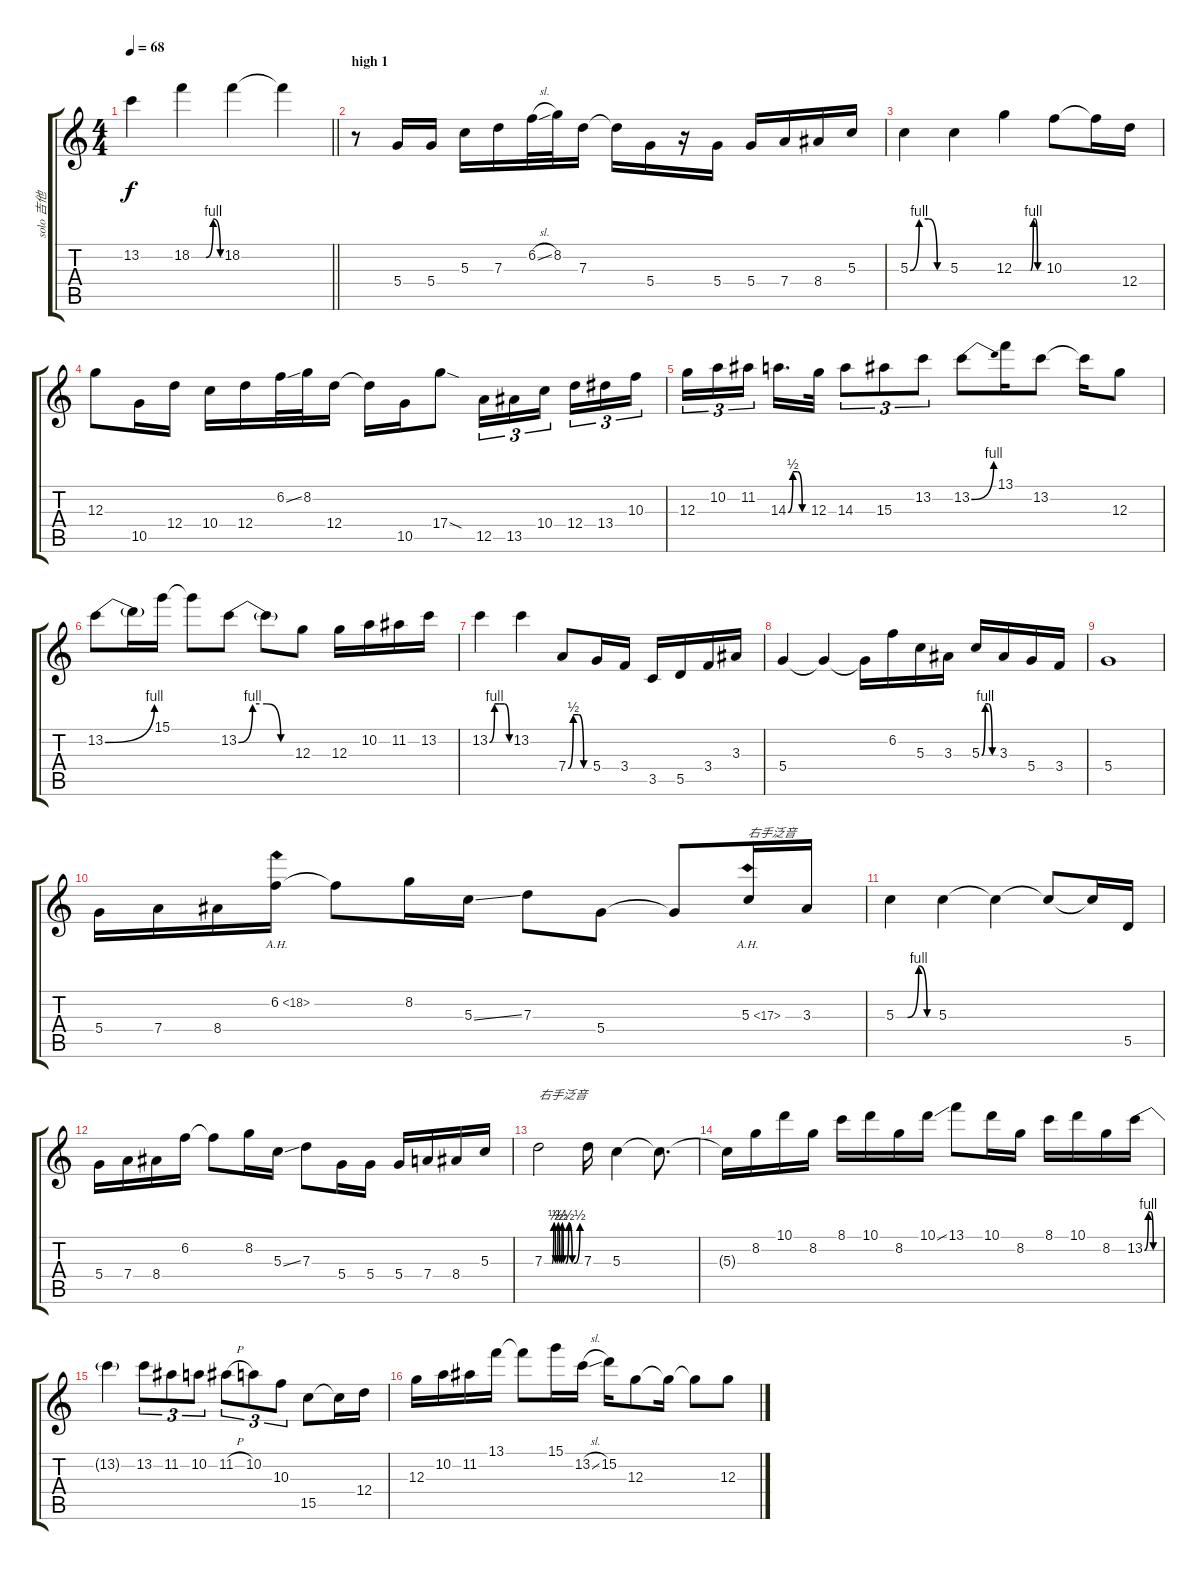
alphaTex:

\track ("solo 吉他" "solo 吉他") {instrument overdrivenguitar}
\staff {score tabs}
\tuning (E4 B3 G3 D3 A2 E2) {hide}
\ts (4 4)
\tempo 68
\clef g2
\barLineRight lightlight
\ks c
13.2.4{dy f} 18.2{be (custom 0 0 15 0 30 0 45 4 60 0)}.4 18.2.4 18.2{t}.4 |
\section ("" "high 1")
r.8 5.4.16 5.4.16 5.3.16 7.3.16 6.2{sl}.32 8.2.32 7.3.16 7.3{t}.16 5.4.16 r.16 5.4.16 5.4.16 7.4.16 8.4.16 5.3.16 |
5.3{be (custom 0 0 15 4 30 4 45 0 60 0)}.4 5.3.4 12.3{be (custom 0 0 15 0 30 0 35 0 41 4 45 4 50 0 60 0)}.4 10.3.8 10.3{t}.16 12.4.16 |
12.3.8 10.5.16 12.4.16 10.4.16 12.4.16 6.2{ss}.32 8.2.32 12.4.16 12.4{t}.16 10.5.16 17.4{sod}.8 12.5.16{tu (3 2)} 13.5.16{tu (3 2)} 10.4.16{tu (3 2) beam splitsecondary} 12.4.16{tu (3 2)} 13.4.16{tu (3 2)} 10.3.16{tu (3 2)} |
12.3.16{tu (3 2)} 10.2.16{tu (3 2)} 11.2.16{tu (3 2) beam splitsecondary} 14.3{be (custom 0 0 15 2 30 2 45 0 60 0)}.16{d} 12.3.32 14.3.8{tu (3 2)} 15.3.8{tu (3 2)} 13.2.8{tu (3 2)} 13.2{be (bend 0 0 60 4)}.8 13.1.16 13.2.8 13.2{t}.16 12.3.8 |
13.2{be (bend 0 0 60 4)}.8 13.2{t}.16 15.1.16 15.1{t}.8 13.2{be (custom 0 0 15 4 30 4 45 0 60 0)}.8 13.2{t}.8 12.3.8 12.3.16 10.2.16 11.2.16 13.2.16 |
13.2{be (custom 0 0 15 4 30 4 45 4 60 0)}.4 13.2.4 7.4{be (custom 0 0 15 2 30 2 45 0 60 0)}.8 5.4.16 3.4.16 3.5.16 5.5.16 3.4.16 3.3.16 |
5.4.4 5.4{t}.4 5.4{t}.16 6.2.16 5.3.16 3.3.16 5.3{be (custom 0 0 15 4 30 4 45 0 60 0)}.16 3.3.16 5.4.16 3.4.16 |
5.4.1 |
5.4.16 7.4.16 8.4.16 6.2{ah 12}.16 6.2{t}.8 8.2.16 5.3{ss}.16 7.3.8 5.4.8 5.4{t}.8 5.3{ah 12}.16{txt "右手泛音"} 3.3.16 |
5.3{be (custom 0 0 18 0 35 4 48 0 60 0)}.4 5.3.4 5.3{t}.4 5.3{t}.8 5.3{t}.16 5.5.16 |
5.4.16 7.4.16 8.4.16 6.2.16 6.2{t}.8 8.2.16 5.3{ss}.16 7.3.8 5.4.16 5.4.16 5.4.16 7.4.16 8.4.16 5.3.16 |
7.3{be (custom 0 0 4 0 10 0 13 0 16 2 19 0 21 0 23 2 26 0 28 0 30 2 32 0 36 0 41 2 47 0 50 0 60 2)}.2{txt "右手泛音"} 7.3.16 5.3.4 5.3{t}.8{d} |
5.3{t}.16 8.2.16 10.1.16 8.2.16 8.1.16 10.1.16 8.2.16 10.1{ss}.16 13.1.8 10.1.16 8.2.16 8.1.16 10.1.16 8.2.16 13.2{be (custom 0 0 15 4 25 4 35 0 45 0 60 0)}.16 |
13.2{t}.4 13.2.8{tu (3 2)} 11.2.8{tu (3 2)} 10.2.8{tu (3 2)} 11.2{h}.8{tu (3 2)} 10.2.8{tu (3 2)} 10.3.8{tu (3 2)} 15.5.8 15.5{t}.16 12.4.16 |
12.3.16 10.2.16 11.2.16 13.1.16 13.1{t}.8 15.1.16 13.2{sl}.16 15.2.16 12.3.8 12.3{t}.16 12.3{t}.8 12.3.8
